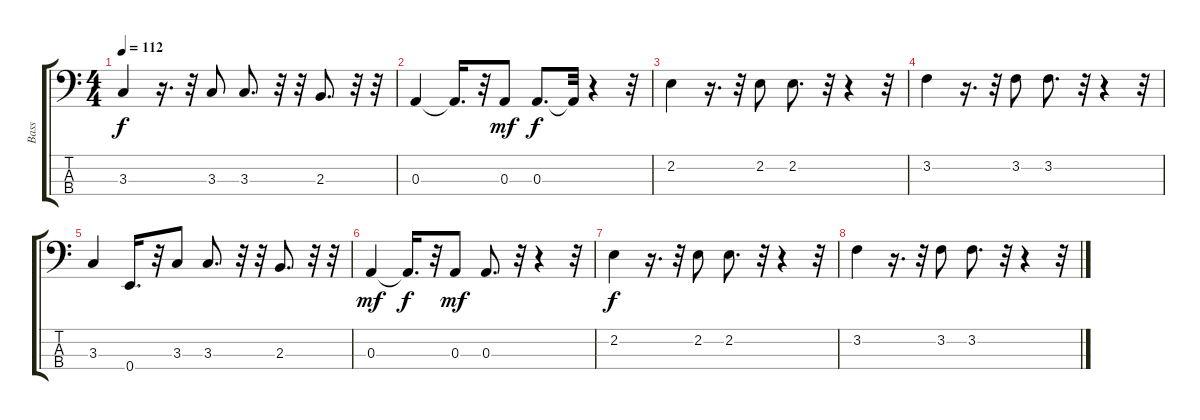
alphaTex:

\track ("Bass" "Bass") {instrument electricbassfinger}
\staff {score tabs}
\tuning (G2 D2 A1 E1) {hide}
\ts (4 4)
\tempo 112
\clef f4
\ks c
3.3.4{dy f} r.16{d} r.32 3.3.8 3.3.8{d} r.32 r.32 2.3.8{d} r.32 r.32 |
0.3.4 0.3{t}.16{d} r.32 0.3.8{dy mf} 0.3.8{d dy f} 0.3{t}.32 r.4 r.32 |
2.2.4 r.16{d} r.32 2.2.8 2.2.8{d} r.32 r.4 r.32 |
3.2.4 r.16{d} r.32 3.2.8{volume 12} 3.2.8{d volume 11} r.32 r.4 r.32 |
3.3.4{volume 10} 0.4.16{d} r.32 3.3.8{volume 9} 3.3.8{d volume 9} r.32 r.32 2.3.8{d volume 8} r.32 r.32 |
0.3.4{dy mf volume 8} 0.3{t}.16{d dy f} r.32 0.3.8{dy mf volume 7} 0.3.8{d volume 6} r.32 r.4 r.32 |
2.2.4{dy f volume 5} r.16{d} r.32 2.2.8{volume 4} 2.2.8{d volume 4} r.32 r.4 r.32 |
3.2.4{volume 2} r.16{d} r.32 3.2.8{volume 2} 3.2.8{d volume 1} r.32 r.4 r.32
